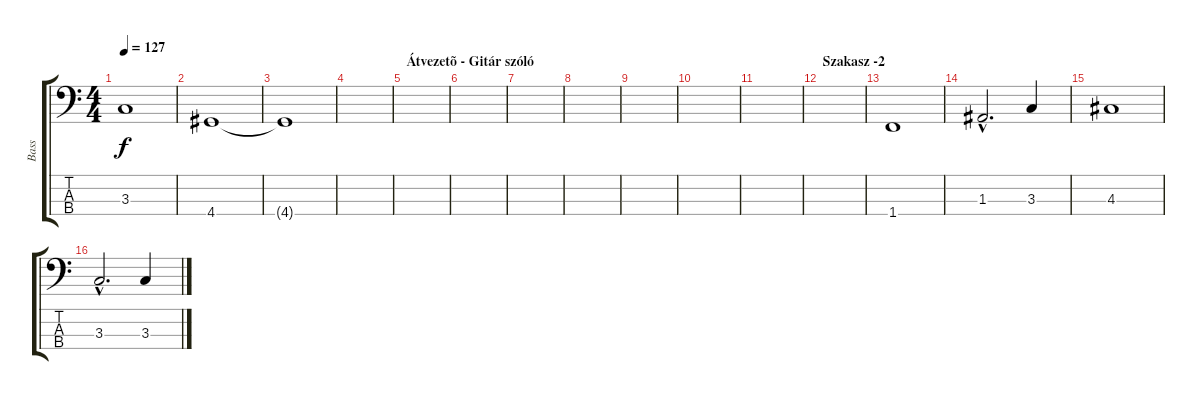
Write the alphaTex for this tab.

\track ("Bass " "Bass ") {instrument electricbasspick}
\staff {score tabs}
\tuning (G2 D2 A1 E1) {hide}
\ts (4 4)
\tempo 127
\clef f4
\ks c
3.3.1{dy f} |
4.4.1 |
4.4{t}.1 |
|
\section ("" "Átvezetõ - Gitár szóló")
|
|
|
|
|
|
|
\section ("" "Szakasz -2")
|
1.4.1 |
1.3{hac}.2{d} 3.3.4 |
4.3.1 |
3.3{hac}.2{d} 3.3.4
